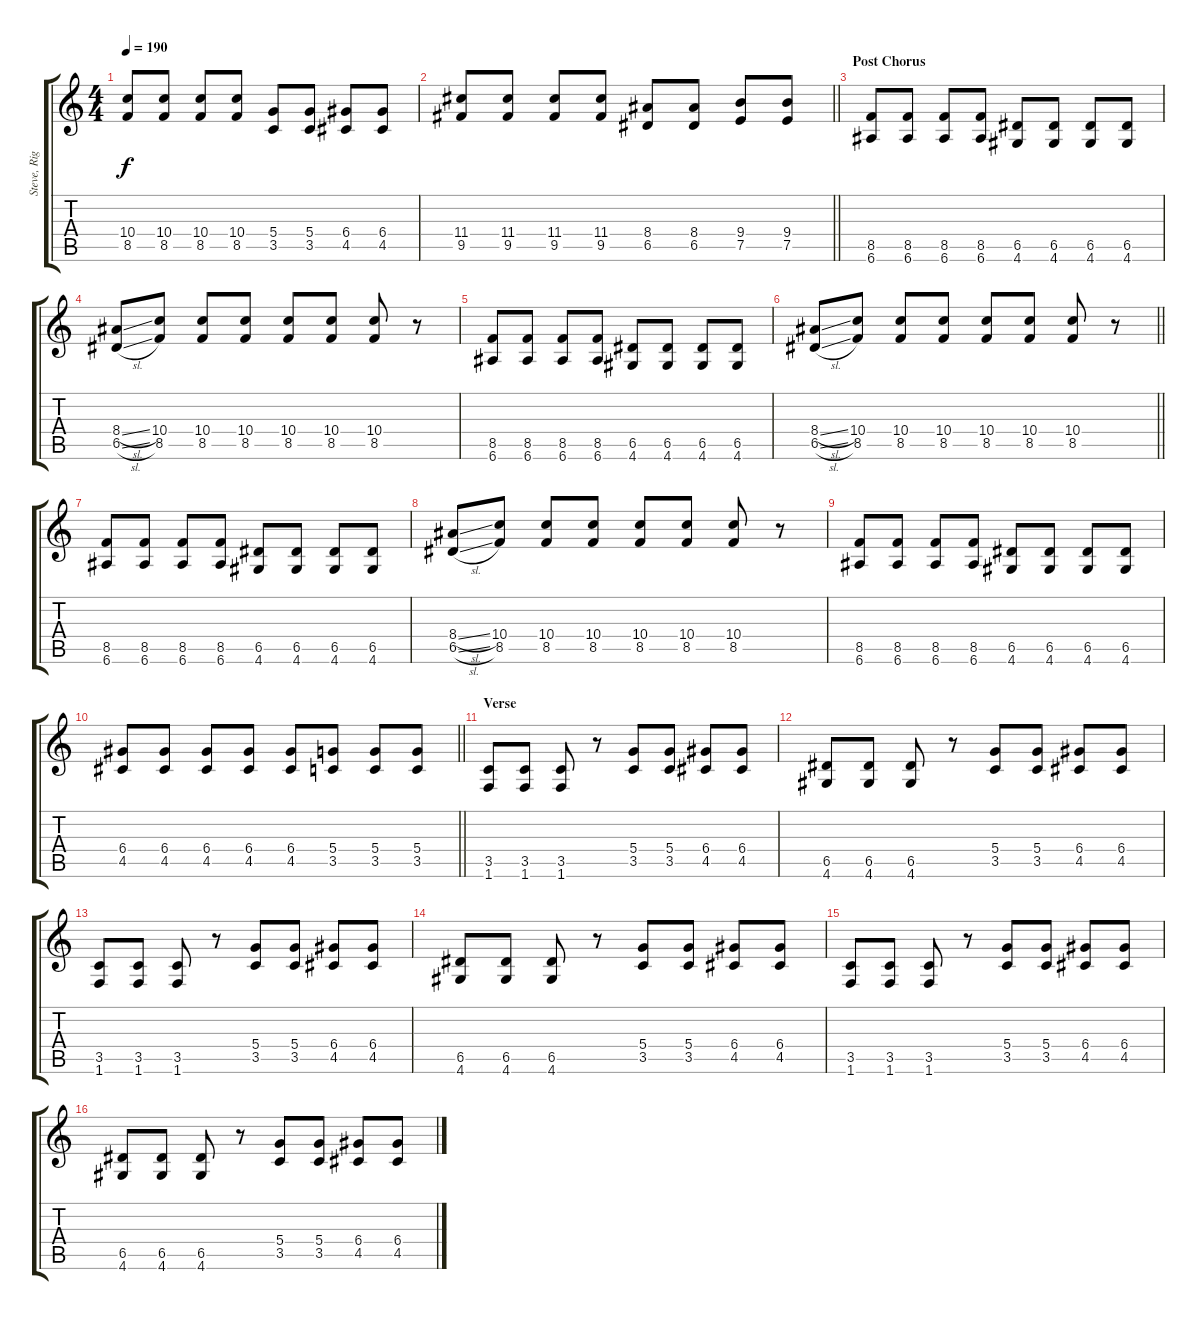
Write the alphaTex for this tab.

\track ("Steve, Righ? Left" "Steve, Rig") {instrument distortionguitar}
\staff {score tabs}
\tuning (E4 B3 G3 D3 A2 E2) {hide}
\ts (4 4)
\tempo 190
\clef g2
\ks c
(10.4 8.5).8{dy f} (10.4 8.5).8 (10.4 8.5).8 (10.4 8.5).8 (5.4 3.5).8 (5.4 3.5).8 (6.4 4.5).8 (6.4 4.5).8 |
\barLineRight lightlight
(11.4 9.5).8 (11.4 9.5).8 (11.4 9.5).8 (11.4 9.5).8 (8.4 6.5).8 (8.4 6.5).8 (9.4 7.5).8 (9.4 7.5).8 |
\section ("" "Post Chorus")
(8.5 6.6).8 (8.5 6.6).8 (8.5 6.6).8 (8.5 6.6).8 (6.5 4.6).8 (6.5 4.6).8 (6.5 4.6).8 (6.5 4.6).8 |
(8.4{sl} 6.5{sl}).8 (10.4 8.5).8 (10.4 8.5).8 (10.4 8.5).8 (10.4 8.5).8 (10.4 8.5).8 (10.4 8.5).8 r.8 |
(8.5 6.6).8 (8.5 6.6).8 (8.5 6.6).8 (8.5 6.6).8 (6.5 4.6).8 (6.5 4.6).8 (6.5 4.6).8 (6.5 4.6).8 |
\barLineRight lightlight
(8.4{sl} 6.5{sl}).8 (10.4 8.5).8 (10.4 8.5).8 (10.4 8.5).8 (10.4 8.5).8 (10.4 8.5).8 (10.4 8.5).8 r.8 |
(8.5 6.6).8 (8.5 6.6).8 (8.5 6.6).8 (8.5 6.6).8 (6.5 4.6).8 (6.5 4.6).8 (6.5 4.6).8 (6.5 4.6).8 |
(8.4{sl} 6.5{sl}).8 (10.4 8.5).8 (10.4 8.5).8 (10.4 8.5).8 (10.4 8.5).8 (10.4 8.5).8 (10.4 8.5).8 r.8 |
(8.5 6.6).8 (8.5 6.6).8 (8.5 6.6).8 (8.5 6.6).8 (6.5 4.6).8 (6.5 4.6).8 (6.5 4.6).8 (6.5 4.6).8 |
\barLineRight lightlight
(6.4 4.5).8 (6.4 4.5).8 (6.4 4.5).8 (6.4 4.5).8 (6.4 4.5).8 (5.4 3.5).8 (5.4 3.5).8 (5.4 3.5).8 |
\section ("" "Verse")
(3.5 1.6).8 (3.5 1.6).8 (3.5 1.6).8 r.8 (5.4 3.5).8 (5.4 3.5).8 (6.4 4.5).8 (6.4 4.5).8 |
(6.5 4.6).8 (6.5 4.6).8 (6.5 4.6).8 r.8 (5.4 3.5).8 (5.4 3.5).8 (6.4 4.5).8 (6.4 4.5).8 |
(3.5 1.6).8 (3.5 1.6).8 (3.5 1.6).8 r.8 (5.4 3.5).8 (5.4 3.5).8 (6.4 4.5).8 (6.4 4.5).8 |
(6.5 4.6).8 (6.5 4.6).8 (6.5 4.6).8 r.8 (5.4 3.5).8 (5.4 3.5).8 (6.4 4.5).8 (6.4 4.5).8 |
(3.5 1.6).8 (3.5 1.6).8 (3.5 1.6).8 r.8 (5.4 3.5).8 (5.4 3.5).8 (6.4 4.5).8 (6.4 4.5).8 |
(6.5 4.6).8 (6.5 4.6).8 (6.5 4.6).8 r.8 (5.4 3.5).8 (5.4 3.5).8 (6.4 4.5).8 (6.4 4.5).8
